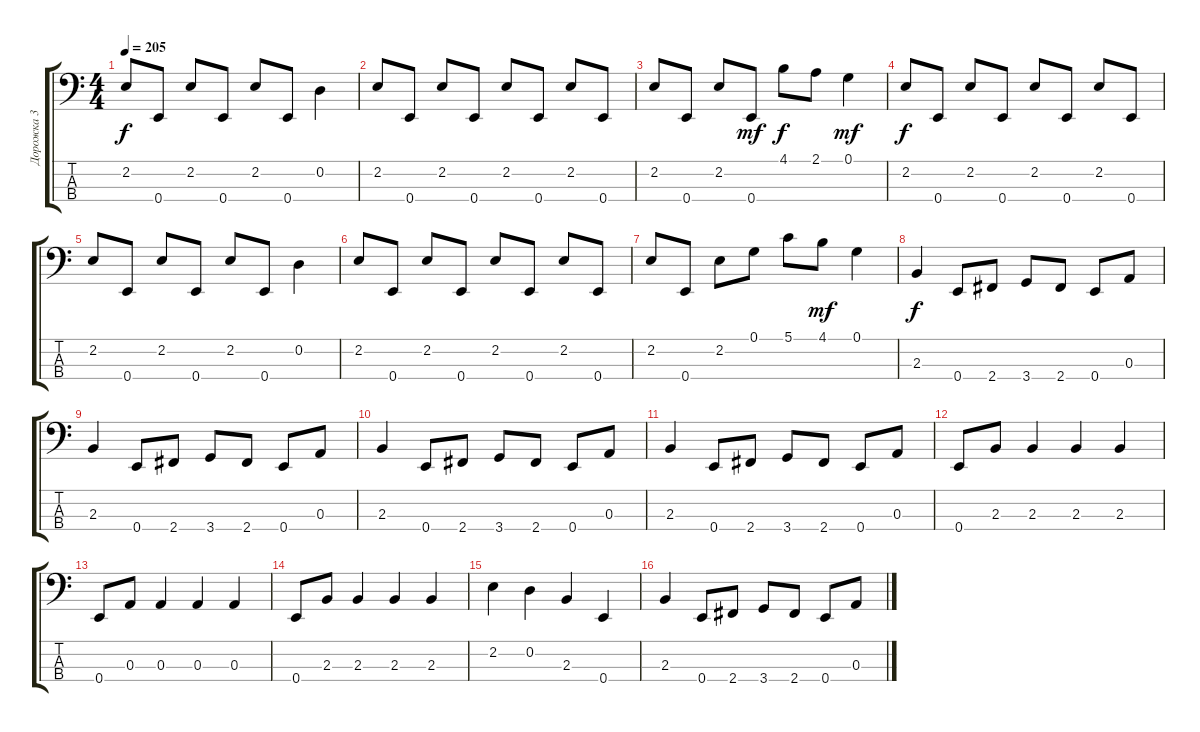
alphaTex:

\track ("Дорожка 3" "Дорожка 3") {instrument electricbassfinger}
\staff {score tabs}
\tuning (G2 D2 A1 E1) {hide}
\ts (4 4)
\tempo 205
\clef f4
\ks c
2.2.8{dy f} 0.4.8 2.2.8 0.4.8 2.2.8 0.4.8 0.2.4 |
2.2.8 0.4.8 2.2.8 0.4.8 2.2.8 0.4.8 2.2.8 0.4.8 |
2.2.8 0.4.8 2.2.8 0.4.8{dy mf} 4.1.8{dy f} 2.1.8 0.1.4{dy mf} |
2.2.8{dy f} 0.4.8 2.2.8 0.4.8 2.2.8 0.4.8 2.2.8 0.4.8 |
2.2.8 0.4.8 2.2.8 0.4.8 2.2.8 0.4.8 0.2.4 |
2.2.8 0.4.8 2.2.8 0.4.8 2.2.8 0.4.8 2.2.8 0.4.8 |
2.2.8 0.4.8 2.2.8 0.1.8 5.1.8 4.1.8{dy mf} 0.1.4 |
2.3.4{dy f} 0.4.8 2.4.8 3.4.8 2.4.8 0.4.8 0.3.8 |
2.3.4 0.4.8 2.4.8 3.4.8 2.4.8 0.4.8 0.3.8 |
2.3.4 0.4.8 2.4.8 3.4.8 2.4.8 0.4.8 0.3.8 |
2.3.4 0.4.8 2.4.8 3.4.8 2.4.8 0.4.8 0.3.8 |
0.4.8 2.3.8 2.3.4 2.3.4 2.3.4 |
0.4.8 0.3.8 0.3.4 0.3.4 0.3.4 |
0.4.8 2.3.8 2.3.4 2.3.4 2.3.4 |
2.2.4 0.2.4 2.3.4 0.4.4 |
2.3.4 0.4.8 2.4.8 3.4.8 2.4.8 0.4.8 0.3.8
